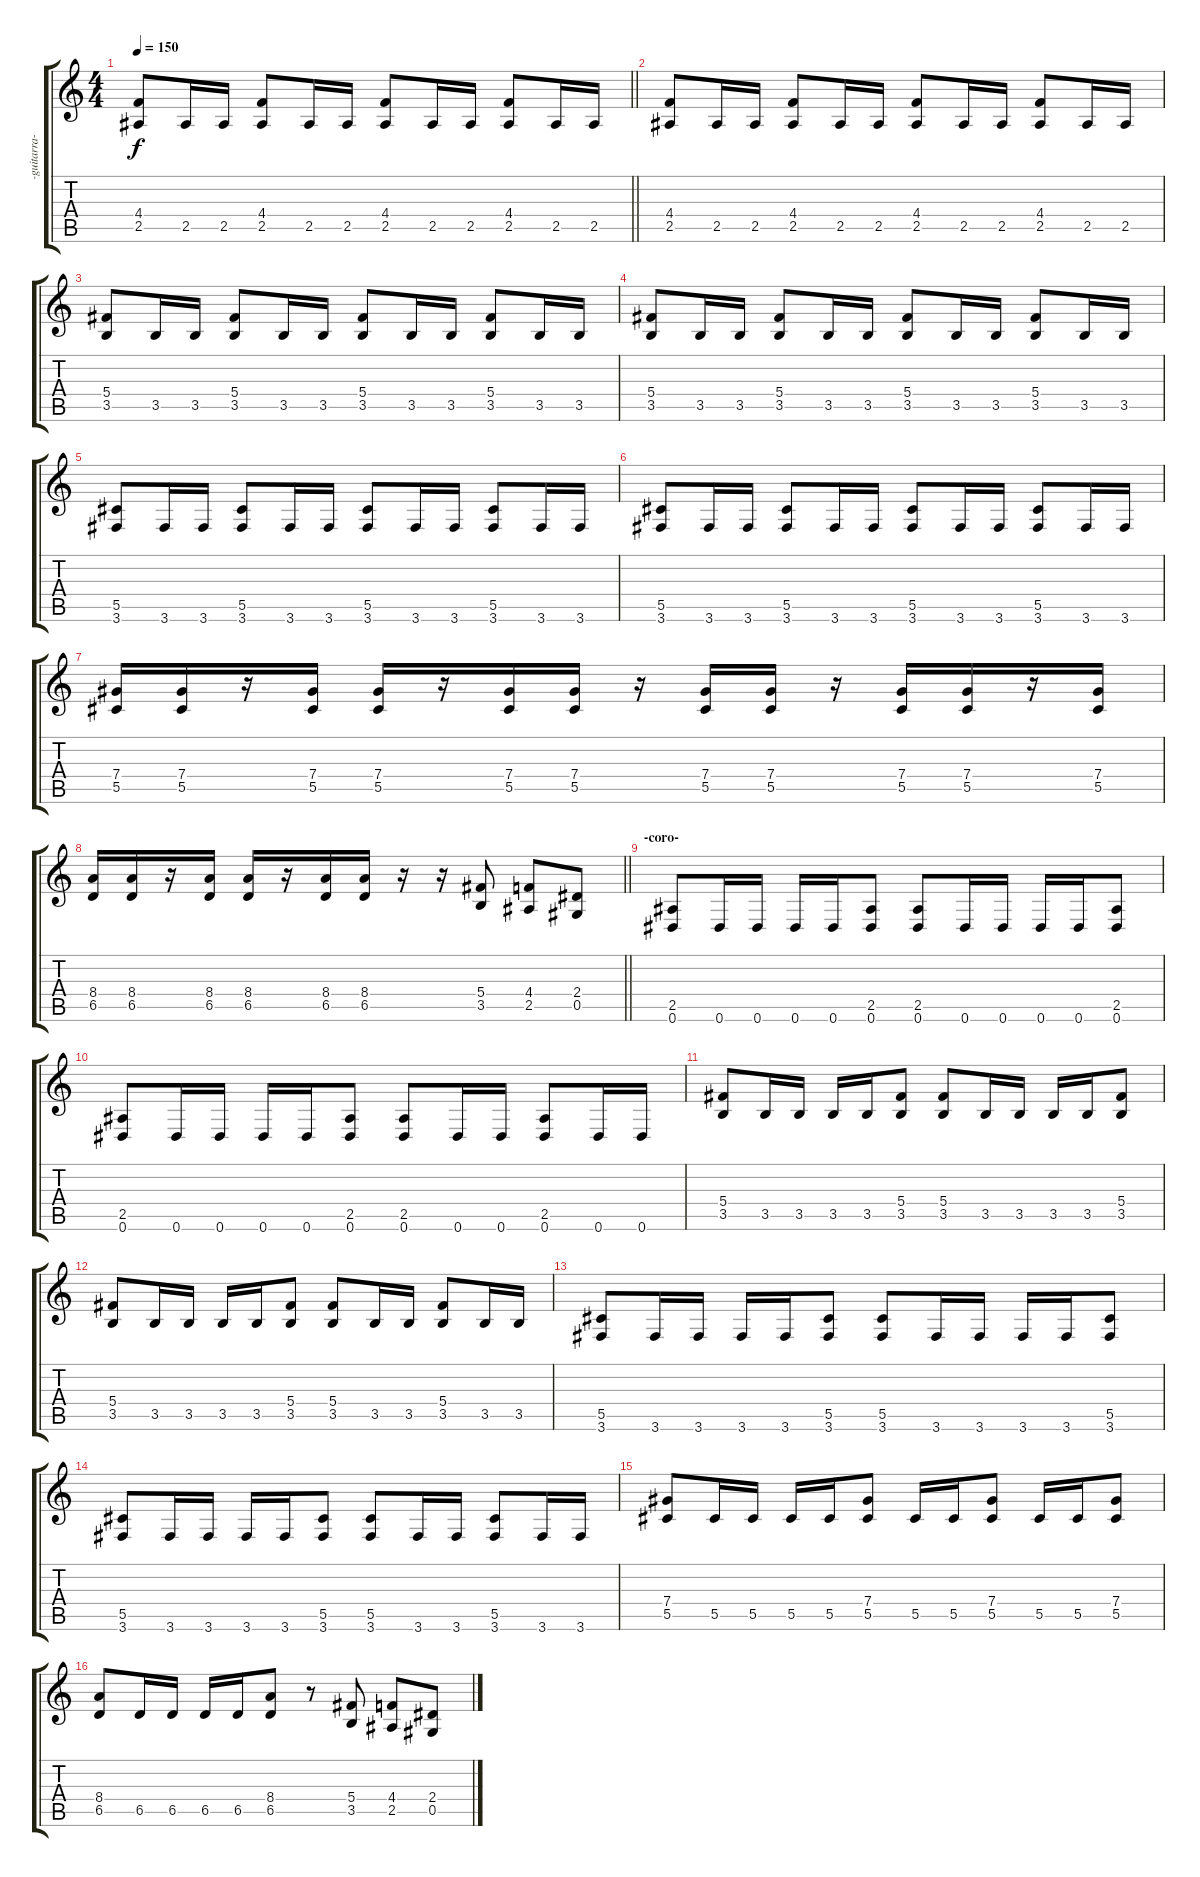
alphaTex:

\track ("-guitarra-" "-guitarra-") {instrument distortionguitar}
\staff {score tabs}
\tuning (Eb4 Bb3 Gb3 Db3 Ab2 Eb2) {hide}
\ts (4 4)
\tempo 150
\clef g2
\barLineRight lightlight
\ks c
(4.4 2.5).8{dy f} 2.5.16 2.5.16 (4.4 2.5).8 2.5.16 2.5.16 (4.4 2.5).8 2.5.16 2.5.16 (4.4 2.5).8 2.5.16 2.5.16 |
(4.4 2.5).8 2.5.16 2.5.16 (4.4 2.5).8 2.5.16 2.5.16 (4.4 2.5).8 2.5.16 2.5.16 (4.4 2.5).8 2.5.16 2.5.16 |
(5.4 3.5).8 3.5.16 3.5.16 (5.4 3.5).8 3.5.16 3.5.16 (5.4 3.5).8 3.5.16 3.5.16 (5.4 3.5).8 3.5.16 3.5.16 |
(5.4 3.5).8 3.5.16 3.5.16 (5.4 3.5).8 3.5.16 3.5.16 (5.4 3.5).8 3.5.16 3.5.16 (5.4 3.5).8 3.5.16 3.5.16 |
(5.5 3.6).8 3.6.16 3.6.16 (5.5 3.6).8 3.6.16 3.6.16 (5.5 3.6).8 3.6.16 3.6.16 (5.5 3.6).8 3.6.16 3.6.16 |
(5.5 3.6).8 3.6.16 3.6.16 (5.5 3.6).8 3.6.16 3.6.16 (5.5 3.6).8 3.6.16 3.6.16 (5.5 3.6).8 3.6.16 3.6.16 |
(7.4 5.5).16 (7.4 5.5).16 r.16 (7.4 5.5).16 (7.4 5.5).16 r.16 (7.4 5.5).16 (7.4 5.5).16 r.16 (7.4 5.5).16 (7.4 5.5).16 r.16 (7.4 5.5).16 (7.4 5.5).16 r.16 (7.4 5.5).16 |
\barLineRight lightlight
(8.4 6.5).16 (8.4 6.5).16 r.16 (8.4 6.5).16 (8.4 6.5).16 r.16 (8.4 6.5).16 (8.4 6.5).16 r.16 r.16 (5.4 3.5).8 (4.4 2.5).8 (2.4 0.5).8 |
\section ("" "-coro-")
(2.5 0.6).8 0.6.16 0.6.16 0.6.16 0.6.16 (2.5 0.6).8 (2.5 0.6).8 0.6.16 0.6.16 0.6.16 0.6.16 (2.5 0.6).8 |
(2.5 0.6).8 0.6.16 0.6.16 0.6.16 0.6.16 (2.5 0.6).8 (2.5 0.6).8 0.6.16 0.6.16 (2.5 0.6).8 0.6.16 0.6.16 |
(5.4 3.5).8 3.5.16 3.5.16 3.5.16 3.5.16 (5.4 3.5).8 (5.4 3.5).8 3.5.16 3.5.16 3.5.16 3.5.16 (5.4 3.5).8 |
(5.4 3.5).8 3.5.16 3.5.16 3.5.16 3.5.16 (5.4 3.5).8 (5.4 3.5).8 3.5.16 3.5.16 (5.4 3.5).8 3.5.16 3.5.16 |
(5.5 3.6).8 3.6.16 3.6.16 3.6.16 3.6.16 (5.5 3.6).8 (5.5 3.6).8 3.6.16 3.6.16 3.6.16 3.6.16 (5.5 3.6).8 |
(5.5 3.6).8 3.6.16 3.6.16 3.6.16 3.6.16 (5.5 3.6).8 (5.5 3.6).8 3.6.16 3.6.16 (5.5 3.6).8 3.6.16 3.6.16 |
(7.4 5.5).8 5.5.16 5.5.16 5.5.16 5.5.16 (7.4 5.5).8 5.5.16 5.5.16 (7.4 5.5).8 5.5.16 5.5.16 (7.4 5.5).8 |
(8.4 6.5).8 6.5.16 6.5.16 6.5.16 6.5.16 (8.4 6.5).8 r.8 (5.4 3.5).8 (4.4 2.5).8 (2.4 0.5).8
